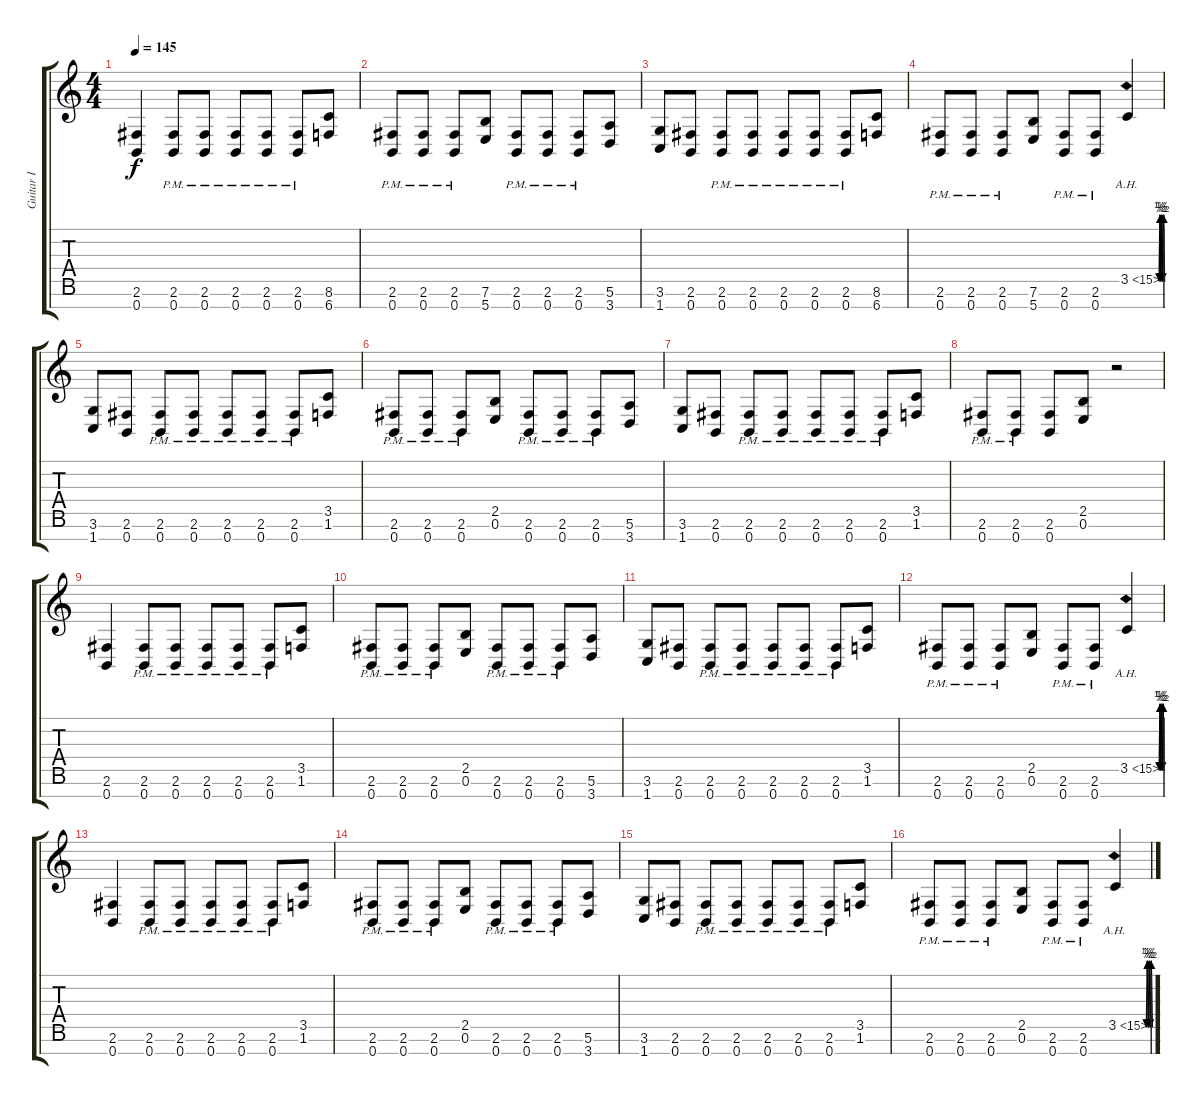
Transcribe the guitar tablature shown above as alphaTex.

\track ("Guitar I" "Guitar I") {instrument overdrivenguitar}
\staff {score tabs}
\tuning (E4 B3 G3 D3 A2 E2 B1) {hide}
\ts (4 4)
\tempo 145
\clef g2
\ks c
(2.6 0.7).4{dy f} (2.6{pm} 0.7{pm}).8 (2.6{pm} 0.7{pm}).8 (2.6{pm} 0.7{pm}).8 (2.6{pm} 0.7{pm}).8 (2.6{pm} 0.7{pm}).8 (8.6 6.7).8 |
(2.6{pm} 0.7{pm}).8 (2.6{pm} 0.7{pm}).8 (2.6{pm} 0.7{pm}).8 (7.6 5.7).8 (2.6{pm} 0.7{pm}).8 (2.6{pm} 0.7{pm}).8 (2.6{pm} 0.7{pm}).8 (5.6 3.7).8 |
(3.6 1.7).8 (2.6 0.7).8 (2.6{pm} 0.7{pm}).8 (2.6{pm} 0.7{pm}).8 (2.6{pm} 0.7{pm}).8 (2.6{pm} 0.7{pm}).8 (2.6{pm} 0.7{pm}).8 (8.6 6.7).8 |
(2.6{pm} 0.7{pm}).8 (2.6{pm} 0.7{pm}).8 (2.6{pm} 0.7{pm}).8 (7.6 5.7).8 (2.6{pm} 0.7{pm}).8 (2.6{pm} 0.7{pm}).8 3.5{be (custom 0 0 10 2 20 0 30 2 40 0 50 2 60 0) ah 12}.4 |
(3.6 1.7).8 (2.6 0.7).8 (2.6{pm} 0.7{pm}).8 (2.6{pm} 0.7{pm}).8 (2.6{pm} 0.7{pm}).8 (2.6{pm} 0.7{pm}).8 (2.6{pm} 0.7{pm}).8 (3.5 1.6).8 |
(2.6{pm} 0.7{pm}).8 (2.6{pm} 0.7{pm}).8 (2.6{pm} 0.7{pm}).8 (2.5 0.6).8 (2.6{pm} 0.7{pm}).8 (2.6{pm} 0.7{pm}).8 (2.6{pm} 0.7{pm}).8 (5.6 3.7).8 |
(3.6 1.7).8 (2.6 0.7).8 (2.6{pm} 0.7{pm}).8 (2.6{pm} 0.7{pm}).8 (2.6{pm} 0.7{pm}).8 (2.6{pm} 0.7{pm}).8 (2.6{pm} 0.7{pm}).8 (3.5 1.6).8 |
(2.6{pm} 0.7{pm}).8 (2.6{pm} 0.7{pm}).8 (2.6 0.7).8 (2.5 0.6).8 r.2 |
(2.6 0.7).4 (2.6{pm} 0.7{pm}).8 (2.6{pm} 0.7{pm}).8 (2.6{pm} 0.7{pm}).8 (2.6{pm} 0.7{pm}).8 (2.6{pm} 0.7{pm}).8 (3.5 1.6).8 |
(2.6{pm} 0.7{pm}).8 (2.6{pm} 0.7{pm}).8 (2.6{pm} 0.7{pm}).8 (2.5 0.6).8 (2.6{pm} 0.7{pm}).8 (2.6{pm} 0.7{pm}).8 (2.6{pm} 0.7{pm}).8 (5.6 3.7).8 |
(3.6 1.7).8 (2.6 0.7).8 (2.6{pm} 0.7{pm}).8 (2.6{pm} 0.7{pm}).8 (2.6{pm} 0.7{pm}).8 (2.6{pm} 0.7{pm}).8 (2.6{pm} 0.7{pm}).8 (3.5 1.6).8 |
(2.6{pm} 0.7{pm}).8 (2.6{pm} 0.7{pm}).8 (2.6{pm} 0.7{pm}).8 (2.5 0.6).8 (2.6{pm} 0.7{pm}).8 (2.6{pm} 0.7{pm}).8 3.5{be (custom 0 0 10 2 20 0 30 2 40 0 50 2 60 0) ah 12}.4 |
(2.6 0.7).4 (2.6{pm} 0.7{pm}).8 (2.6{pm} 0.7{pm}).8 (2.6{pm} 0.7{pm}).8 (2.6{pm} 0.7{pm}).8 (2.6{pm} 0.7{pm}).8 (3.5 1.6).8 |
(2.6{pm} 0.7{pm}).8 (2.6{pm} 0.7{pm}).8 (2.6{pm} 0.7{pm}).8 (2.5 0.6).8 (2.6{pm} 0.7{pm}).8 (2.6{pm} 0.7{pm}).8 (2.6{pm} 0.7{pm}).8 (5.6 3.7).8 |
(3.6 1.7).8 (2.6 0.7).8 (2.6{pm} 0.7{pm}).8 (2.6{pm} 0.7{pm}).8 (2.6{pm} 0.7{pm}).8 (2.6{pm} 0.7{pm}).8 (2.6{pm} 0.7{pm}).8 (3.5 1.6).8 |
(2.6{pm} 0.7{pm}).8 (2.6{pm} 0.7{pm}).8 (2.6{pm} 0.7{pm}).8 (2.5 0.6).8 (2.6{pm} 0.7{pm}).8 (2.6{pm} 0.7{pm}).8 3.5{be (custom 0 0 10 2 20 0 30 2 40 0 50 2 60 0) ah 12}.4
